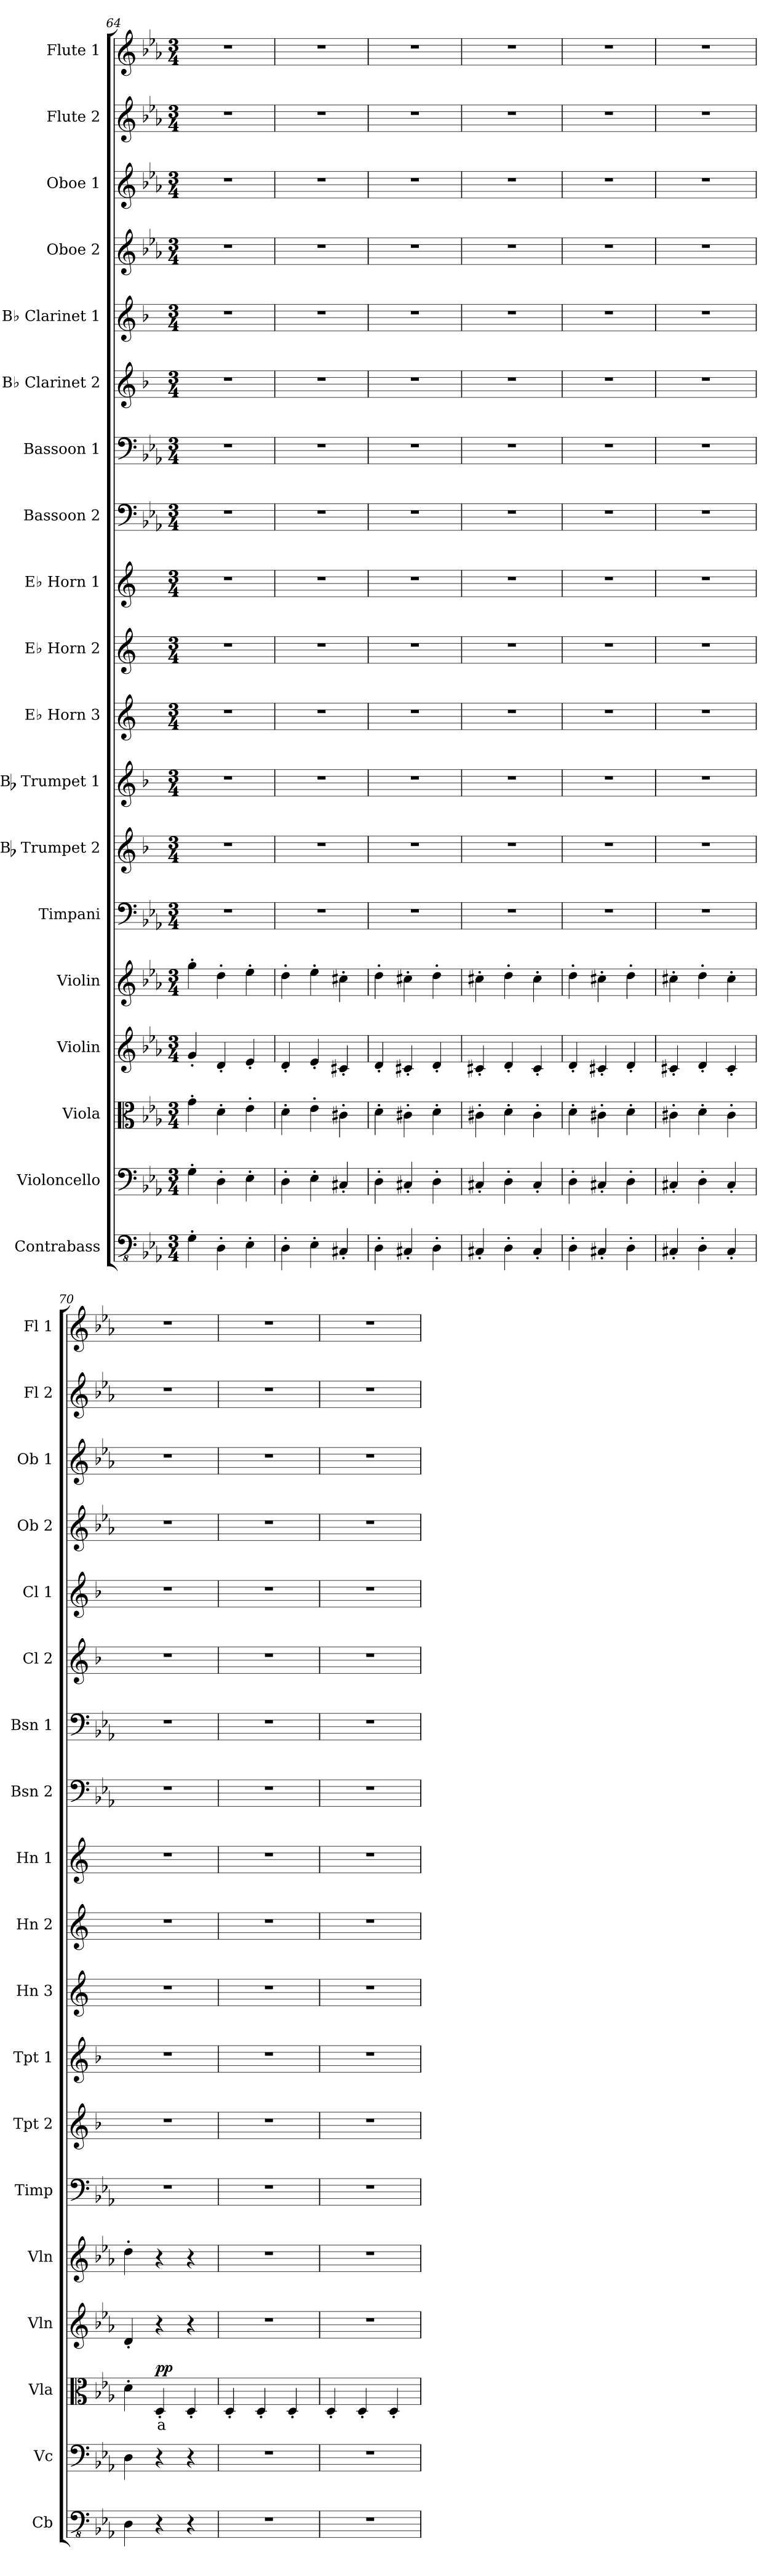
**kern	**kern	**kern	**text	**dynam	**kern	**kern	**kern	**kern	**kern	**kern	**kern	**kern	**kern	**kern	**kern	**kern	**kern	**kern	**kern	**kern
*part19	*part18	*part17	*part17	*part17	*part16	*part15	*part14	*part13	*part12	*part11	*part10	*part9	*part8	*part7	*part6	*part5	*part4	*part3	*part2	*part1
*staff19	*staff18	*staff17	*staff17	*staff17	*staff16	*staff15	*staff14	*staff13	*staff12	*staff11	*staff10	*staff9	*staff8	*staff7	*staff6	*staff5	*staff4	*staff3	*staff2	*staff1
*I"Contrabass	*I"Violoncello	*I"Viola	*	*	*I"Violin	*I"Violin	*I"Timpani	*I"Bb Trumpet 2	*I"Bb Trumpet 1	*I"E♭ Horn 3	*I"E♭ Horn 2	*I"E♭ Horn 1	*I"Bassoon 2	*I"Bassoon 1	*I"B♭ Clarinet 2	*I"B♭ Clarinet 1	*I"Oboe 2	*I"Oboe 1	*I"Flute 2	*I"Flute 1
*I'Cb	*I'Vc	*I'Vla	*	*	*I'Vln	*I'Vln	*I'Timp	*I'Tpt 2	*I'Tpt 1	*I'Hn 3	*I'Hn 2	*I'Hn 1	*I'Bsn 2	*I'Bsn 1	*I'Cl 2	*I'Cl 1	*I'Ob 2	*I'Ob 1	*I'Fl 2	*I'Fl 1
*clefFv4	*clefF4	*clefC3	*	*	*clefG2	*clefG2	*clefF4	*clefG2	*clefG2	*clefG2	*clefG2	*clefG2	*clefF4	*clefF4	*clefG2	*clefG2	*clefG2	*clefG2	*clefG2	*clefG2
*	*	*	*	*	*	*	*	*ITrd1c2	*ITrd1c2	*ITrd5c9	*ITrd5c9	*ITrd5c9	*	*	*ITrd1c2	*ITrd1c2	*	*	*	*
*k[b-e-a-]	*k[b-e-a-]	*k[b-e-a-]	*	*	*k[b-e-a-]	*k[b-e-a-]	*k[b-e-a-]	*k[b-e-a-]	*k[b-e-a-]	*k[b-e-a-]	*k[b-e-a-]	*k[b-e-a-]	*k[b-e-a-]	*k[b-e-a-]	*k[b-e-a-]	*k[b-e-a-]	*k[b-e-a-]	*k[b-e-a-]	*k[b-e-a-]	*k[b-e-a-]
*M3/4	*M3/4	*M3/4	*	*	*M3/4	*M3/4	*M3/4	*M3/4	*M3/4	*M3/4	*M3/4	*M3/4	*M3/4	*M3/4	*M3/4	*M3/4	*M3/4	*M3/4	*M3/4	*M3/4
=64	=64	=64	=64	=64	=64	=64	=64	=64	=64	=64	=64	=64	=64	=64	=64	=64	=64	=64	=64	=64
4GG'\	4G'\	4g'\	.	.	4g'/	4gg'\	2.r	2.r	2.r	2.r	2.r	2.r	2.r	2.r	2.r	2.r	2.r	2.r	2.r	2.r
4DD'\	4D'\	4d'\	.	.	4d'/	4dd'\	.	.	.	.	.	.	.	.	.	.	.	.	.	.
4EE-'\	4E-'\	4e-'\	.	.	4e-'/	4ee-'\	.	.	.	.	.	.	.	.	.	.	.	.	.	.
!!LO:PB:g=z
=65	=65	=65	=65	=65	=65	=65	=65	=65	=65	=65	=65	=65	=65	=65	=65	=65	=65	=65	=65	=65
4DD'\	4D'\	4d'\	.	.	4d'/	4dd'\	2.r	2.r	2.r	2.r	2.r	2.r	2.r	2.r	2.r	2.r	2.r	2.r	2.r	2.r
4EE-'\	4E-'\	4e-'\	.	.	4e-'/	4ee-'\	.	.	.	.	.	.	.	.	.	.	.	.	.	.
4CC#X'/	4C#X'/	4c#X'\	.	.	4c#X'/	4cc#X'\	.	.	.	.	.	.	.	.	.	.	.	.	.	.
=66	=66	=66	=66	=66	=66	=66	=66	=66	=66	=66	=66	=66	=66	=66	=66	=66	=66	=66	=66	=66
4DD'\	4D'\	4d'\	.	.	4d'/	4dd'\	2.r	2.r	2.r	2.r	2.r	2.r	2.r	2.r	2.r	2.r	2.r	2.r	2.r	2.r
4CC#X'/	4C#X'/	4c#X'\	.	.	4c#X'/	4cc#X'\	.	.	.	.	.	.	.	.	.	.	.	.	.	.
4DD'\	4D'\	4d'\	.	.	4d'/	4dd'\	.	.	.	.	.	.	.	.	.	.	.	.	.	.
=67	=67	=67	=67	=67	=67	=67	=67	=67	=67	=67	=67	=67	=67	=67	=67	=67	=67	=67	=67	=67
4CC#X'/	4C#X'/	4c#X'\	.	.	4c#X'/	4cc#X'\	2.r	2.r	2.r	2.r	2.r	2.r	2.r	2.r	2.r	2.r	2.r	2.r	2.r	2.r
4DD'\	4D'\	4d'\	.	.	4d'/	4dd'\	.	.	.	.	.	.	.	.	.	.	.	.	.	.
4CC#'/	4C#'/	4c#'\	.	.	4c#'/	4cc#'\	.	.	.	.	.	.	.	.	.	.	.	.	.	.
=68	=68	=68	=68	=68	=68	=68	=68	=68	=68	=68	=68	=68	=68	=68	=68	=68	=68	=68	=68	=68
4DD'\	4D'\	4d'\	.	.	4d'/	4dd'\	2.r	2.r	2.r	2.r	2.r	2.r	2.r	2.r	2.r	2.r	2.r	2.r	2.r	2.r
4CC#X'/	4C#X'/	4c#X'\	.	.	4c#X'/	4cc#X'\	.	.	.	.	.	.	.	.	.	.	.	.	.	.
4DD'\	4D'\	4d'\	.	.	4d'/	4dd'\	.	.	.	.	.	.	.	.	.	.	.	.	.	.
=69	=69	=69	=69	=69	=69	=69	=69	=69	=69	=69	=69	=69	=69	=69	=69	=69	=69	=69	=69	=69
4CC#X'/	4C#X'/	4c#X'\	.	.	4c#X'/	4cc#X'\	2.r	2.r	2.r	2.r	2.r	2.r	2.r	2.r	2.r	2.r	2.r	2.r	2.r	2.r
4DD'\	4D'\	4d'\	.	.	4d'/	4dd'\	.	.	.	.	.	.	.	.	.	.	.	.	.	.
4CC#'/	4C#'/	4c#'\	.	.	4c#'/	4cc#'\	.	.	.	.	.	.	.	.	.	.	.	.	.	.
=70	=70	=70	=70	=70	=70	=70	=70	=70	=70	=70	=70	=70	=70	=70	=70	=70	=70	=70	=70	=70
4DD\	4D\	4d'\	.	.	4d'/	4dd'\	2.r	2.r	2.r	2.r	2.r	2.r	2.r	2.r	2.r	2.r	2.r	2.r	2.r	2.r
!	!	!	!LO:LY:b:color=#FF0000	!LO:DY:b	!	!	!	!	!	!	!	!	!	!	!	!	!	!	!	!
4r	4r	4D'/	a	pp	4r	4r	.	.	.	.	.	.	.	.	.	.	.	.	.	.
4r	4r	4D'/	.	.	4r	4r	.	.	.	.	.	.	.	.	.	.	.	.	.	.
=71	=71	=71	=71	=71	=71	=71	=71	=71	=71	=71	=71	=71	=71	=71	=71	=71	=71	=71	=71	=71
2.r	2.r	4D'/	.	.	2.r	2.r	2.r	2.r	2.r	2.r	2.r	2.r	2.r	2.r	2.r	2.r	2.r	2.r	2.r	2.r
.	.	4D'/	.	.	.	.	.	.	.	.	.	.	.	.	.	.	.	.	.	.
.	.	4D'/	.	.	.	.	.	.	.	.	.	.	.	.	.	.	.	.	.	.
=72	=72	=72	=72	=72	=72	=72	=72	=72	=72	=72	=72	=72	=72	=72	=72	=72	=72	=72	=72	=72
2.r	2.r	4D'/	.	.	2.r	2.r	2.r	2.r	2.r	2.r	2.r	2.r	2.r	2.r	2.r	2.r	2.r	2.r	2.r	2.r
.	.	4D'/	.	.	.	.	.	.	.	.	.	.	.	.	.	.	.	.	.	.
.	.	4D'/	.	.	.	.	.	.	.	.	.	.	.	.	.	.	.	.	.	.
=	=	=	=	=	=	=	=	=	=	=	=	=	=	=	=	=	=	=	=	=
*-	*-	*-	*-	*-	*-	*-	*-	*-	*-	*-	*-	*-	*-	*-	*-	*-	*-	*-	*-	*-
